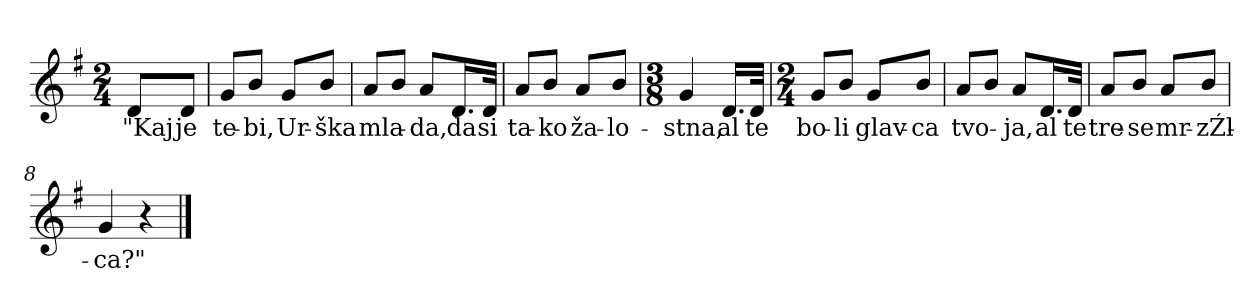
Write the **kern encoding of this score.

**kern	**text
*part1	*part1
*staff1	*staff1
*clefG2	*
*k[f#]	*
*G:	*
*M2/4	*
*MM63	*
=	=
8d/L	"Kaj
8d/J	je
=1	=1
8g/L	te-
8b/J	-bi,
8g/L	Ur-
8b/J	-ška
=2	=2
8a/L	mla-
8b/J	.
8a/L	-da,
16.d/L	da
32d/JJk	si
=3	=3
8a/L	ta-
8b/J	-ko
8a/L	ža-
8b/J	-lo-
=4	=4
*M3/8	*
4g/	-stna,
16.d/LL	al
32d/JJk	te
=5	=5
*M2/4	*
8g/L	bo-
8b/J	-li
8g/L	glav-
8b/J	-ca
!!LO:LB:g=z
=6	=6
8a/L	tvo-
8b/J	.
8a/L	-ja,
16.d/L	al
32d/JJk	te
=7	=7
8a/L	tre-
8b/J	-se
8a/L	mr-
8b/J	-zŹl-
=8	=8
4g/	-ca?"
4r	.
==	==
*-	*-
